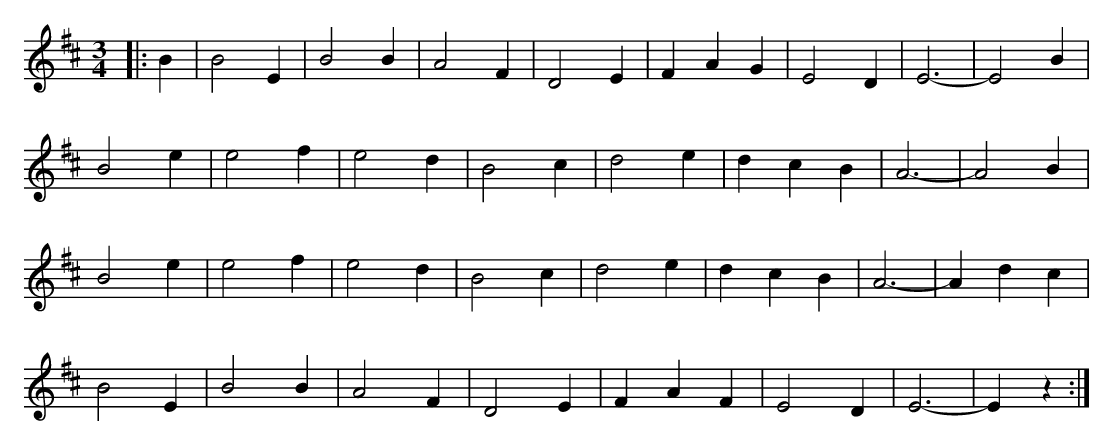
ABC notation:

X:1
M:3/4
K:Edor
|:B2| B4 E2|B4 B2| A4 F2|D4 E2|F2 A2 G2|E4 D2| E6-|E4 B2|
 B4 e2|e4 f2|e4 d2|B4 c2| d4 e2|d2 c2 B2|A6-|A4 B2|
 B4 e2|e4 f2|e4 d2|B4 c2| d4 e2|d2 c2 B2|A6-|A2 d2 c2|
 B4 E2|B4 B2| A4 F2|D4 E2|F2 A2 F2|E4 D2| E6-|E2 z2:|
